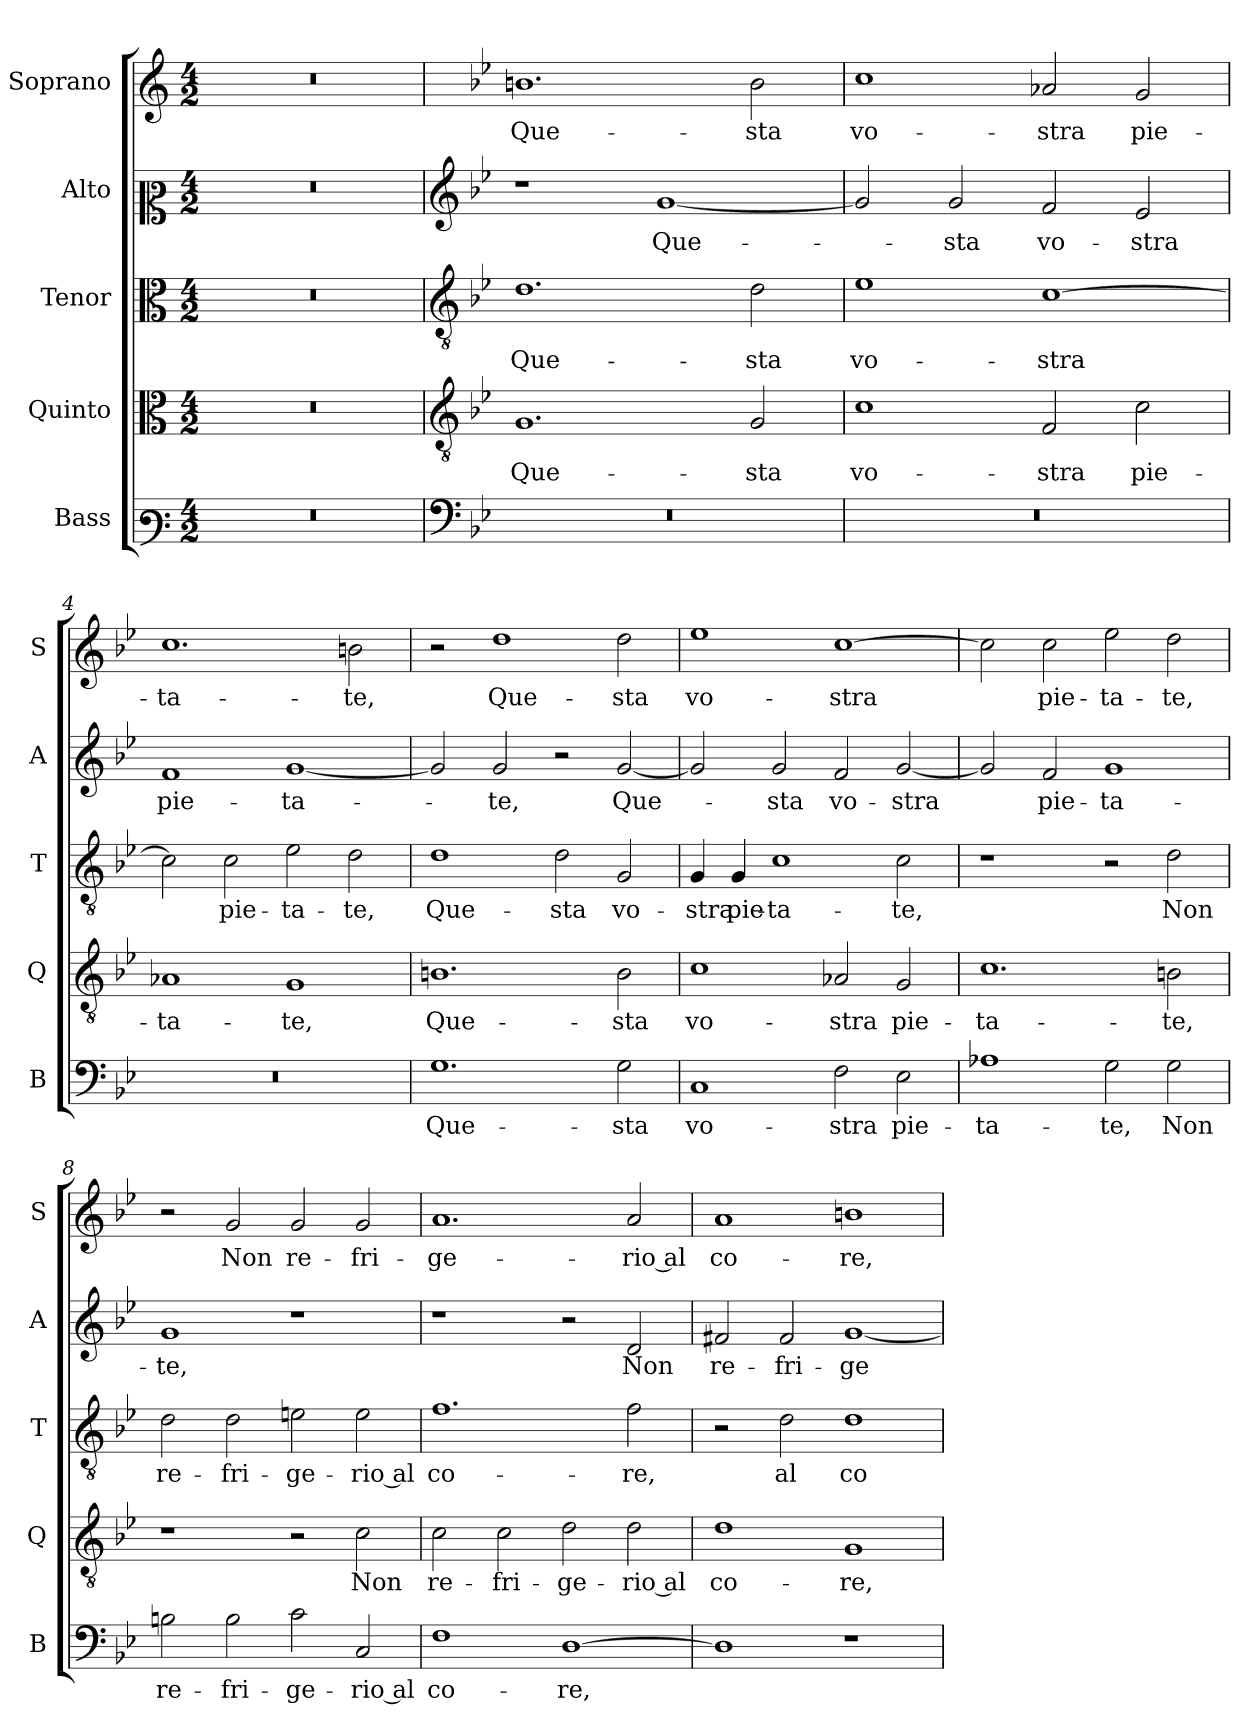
**kern	**text	**kern	**text	**kern	**text	**kern	**text	**kern	**text
*part5	*part5	*part4	*part4	*part3	*part3	*part2	*part2	*part1	*part1
*staff5	*staff5	*staff4	*staff4	*staff3	*staff3	*staff2	*staff2	*staff1	*staff1
*I"Bass	*	*I"Quinto	*	*I"Tenor	*	*I"Alto	*	*I"Soprano	*
*I'B	*	*I'Q	*	*I'T	*	*I'A	*	*I'S	*
*clefF3	*	*clefC3	*	*clefC3	*	*clefC2	*	*clefG2	*
*k[]	*	*k[]	*	*k[]	*	*k[]	*	*k[]	*
*C:	*	*C:	*	*C:	*	*C:	*	*C:	*
*M4/2	*	*M4/2	*	*M4/2	*	*M4/2	*	*M4/2	*
=1	=1	=1	=1	=1	=1	=1	=1	=1	=1
0r	.	0r	.	0r	.	0r	.	0r	.
=2	=2	=2	=2	=2	=2	=2	=2	=2	=2
*clefF4	*	*clefGv2	*	*clefGv2	*	*clefG2	*	*	*
*k[b-e-]	*	*k[b-e-]	*	*k[b-e-]	*	*k[b-e-]	*	*k[b-e-]	*
*B-:	*	*B-:	*	*B-:	*	*B-:	*	*B-:	*
!	!	!	!LO:LY:b	!	!LO:LY:b	!	!	!	!LO:LY:b
0r	.	1.G	Que-	1.d	Que-	1r	.	1.bn	Que-
!	!	!	!	!	!	!	!LO:LY:b	!	!
.	.	.	.	.	.	[1g	Que-	.	.
!	!	!	!LO:LY:b	!	!LO:LY:b	!	!	!	!LO:LY:b
.	.	2G/	-sta	2d\	-sta	.	.	2b\	-sta
=3	=3	=3	=3	=3	=3	=3	=3	=3	=3
!	!	!	!LO:LY:b	!	!LO:LY:b	!	!	!	!LO:LY:b
0r	.	1c	vo-	1e-	vo-	2g/]	.	1cc	vo-
!	!	!	!	!	!	!	!LO:LY:b	!	!
.	.	.	.	.	.	2g/	-sta	.	.
!	!	!	!LO:LY:b	!	!LO:LY:b	!	!LO:LY:b	!	!LO:LY:b
.	.	2F/	-stra	[1c	-stra	2f/	vo-	2a-X/	-stra
!	!	!	!LO:LY:b	!	!	!	!LO:LY:b	!	!LO:LY:b
.	.	2c\	pie-	.	.	2e-/	-stra	2g/	pie-
=4	=4	=4	=4	=4	=4	=4	=4	=4	=4
!	!	!	!LO:LY:b	!	!	!	!LO:LY:b	!	!LO:LY:b
0r	.	1A-X	-ta-	2c\]	.	1f	pie-	1.cc	-ta-
!	!	!	!	!	!LO:LY:b	!	!	!	!
.	.	.	.	2c\	pie-	.	.	.	.
!	!	!	!LO:LY:b	!	!LO:LY:b	!	!LO:LY:b	!	!
.	.	1G	-te,	2e-\	-ta-	[1g	-ta-	.	.
!	!	!	!	!	!LO:LY:b	!	!	!	!LO:LY:b
.	.	.	.	2d\	-te,	.	.	2bn\	-te,
!!LO:LB:g=z
=5	=5	=5	=5	=5	=5	=5	=5	=5	=5
!	!LO:LY:b	!	!LO:LY:b	!	!LO:LY:b	!	!	!	!
1.G	Que-	1.Bn	Que-	1d	Que-	2g/]	.	2r	.
!	!	!	!	!	!	!	!LO:LY:b	!	!LO:LY:b
.	.	.	.	.	.	2g/	-te,	1dd	Que-
!	!	!	!	!	!LO:LY:b	!	!	!	!
.	.	.	.	2d\	-sta	2r	.	.	.
!	!LO:LY:b	!	!LO:LY:b	!	!LO:LY:b	!	!LO:LY:b	!	!LO:LY:b
2G\	-sta	2B\	-sta	2G/	vo-	[2g/	Que-	2dd\	-sta
=6	=6	=6	=6	=6	=6	=6	=6	=6	=6
!	!LO:LY:b	!	!LO:LY:b	!	!LO:LY:b	!	!	!	!LO:LY:b
1C	vo-	1c	vo-	4G/	-stra	2g/]	.	1ee-	vo-
!	!	!	!	!	!LO:LY:b	!	!	!	!
.	.	.	.	4G/	pie-	.	.	.	.
!	!	!	!	!	!LO:LY:b	!	!LO:LY:b	!	!
.	.	.	.	1c	-ta-	2g/	-sta	.	.
!	!LO:LY:b	!	!LO:LY:b	!	!	!	!LO:LY:b	!	!LO:LY:b
2F\	-stra	2A-X/	-stra	.	.	2f/	vo-	[1cc	-stra
!	!LO:LY:b	!	!LO:LY:b	!	!LO:LY:b	!	!LO:LY:b	!	!
2E-\	pie-	2G/	pie-	2c\	-te,	[2g/	-stra	.	.
=7	=7	=7	=7	=7	=7	=7	=7	=7	=7
!	!LO:LY:b	!	!LO:LY:b	!	!	!	!	!	!
1A-X	-ta-	1.c	-ta-	1r	.	2g/]	.	2cc\]	.
!	!	!	!	!	!	!	!LO:LY:b	!	!LO:LY:b
.	.	.	.	.	.	2f/	pie-	2cc\	pie-
!	!LO:LY:b	!	!	!	!	!	!LO:LY:b	!	!LO:LY:b
2G\	-te,	.	.	2r	.	1g	-ta-	2ee-\	-ta-
!	!LO:LY:b	!	!LO:LY:b	!	!LO:LY:b	!	!	!	!LO:LY:b
2G\	Non	2Bn\	-te,	2d\	Non	.	.	2dd\	-te,
=8	=8	=8	=8	=8	=8	=8	=8	=8	=8
!	!LO:LY:b	!	!	!	!LO:LY:b	!	!LO:LY:b	!	!
2Bn\	re-	1r	.	2d\	re-	1g	-te,	2r	.
!	!LO:LY:b	!	!	!	!LO:LY:b	!	!	!	!LO:LY:b
2B\	-fri-	.	.	2d\	-fri-	.	.	2g/	Non
!	!LO:LY:b	!	!	!	!LO:LY:b	!	!	!	!LO:LY:b
2c\	-ge-	2r	.	2en\	-ge-	1r	.	2g/	re-
!	!LO:LY:b	!	!LO:LY:b	!	!LO:LY:b	!	!	!	!LO:LY:b
2C/	-rio al	2c\	Non	2e\	-rio al	.	.	2g/	-fri-
!!LO:LB:g=z
=9	=9	=9	=9	=9	=9	=9	=9	=9	=9
!	!LO:LY:b	!	!LO:LY:b	!	!LO:LY:b	!	!	!	!LO:LY:b
1F	co-	2c\	re-	1.f	co-	1r	.	1.a	-ge-
!	!	!	!LO:LY:b	!	!	!	!	!	!
.	.	2c\	-fri-	.	.	.	.	.	.
!	!LO:LY:b	!	!LO:LY:b	!	!	!	!	!	!
[1D	-re,	2d\	-ge-	.	.	2r	.	.	.
!	!	!	!LO:LY:b	!	!LO:LY:b	!	!LO:LY:b	!	!LO:LY:b
.	.	2d\	-rio al	2f\	-re,	2d/	Non	2a/	-rio al
=10	=10	=10	=10	=10	=10	=10	=10	=10	=10
!	!	!	!LO:LY:b	!	!	!	!LO:LY:b	!	!LO:LY:b
1D]	.	1d	co-	2r	.	2f#X/	re-	1a	co-
!	!	!	!	!	!LO:LY:b	!	!LO:LY:b	!	!
.	.	.	.	2d\	al	2f#/	-fri-	.	.
!	!	!	!LO:LY:b	!	!LO:LY:b	!	!LO:LY:b	!	!LO:LY:b
1r	.	1G	-re,	1d	co-	[1g	-ge-	1bn	-re,
=	=	=	=	=	=	=	=	=	=
*-	*-	*-	*-	*-	*-	*-	*-	*-	*-
